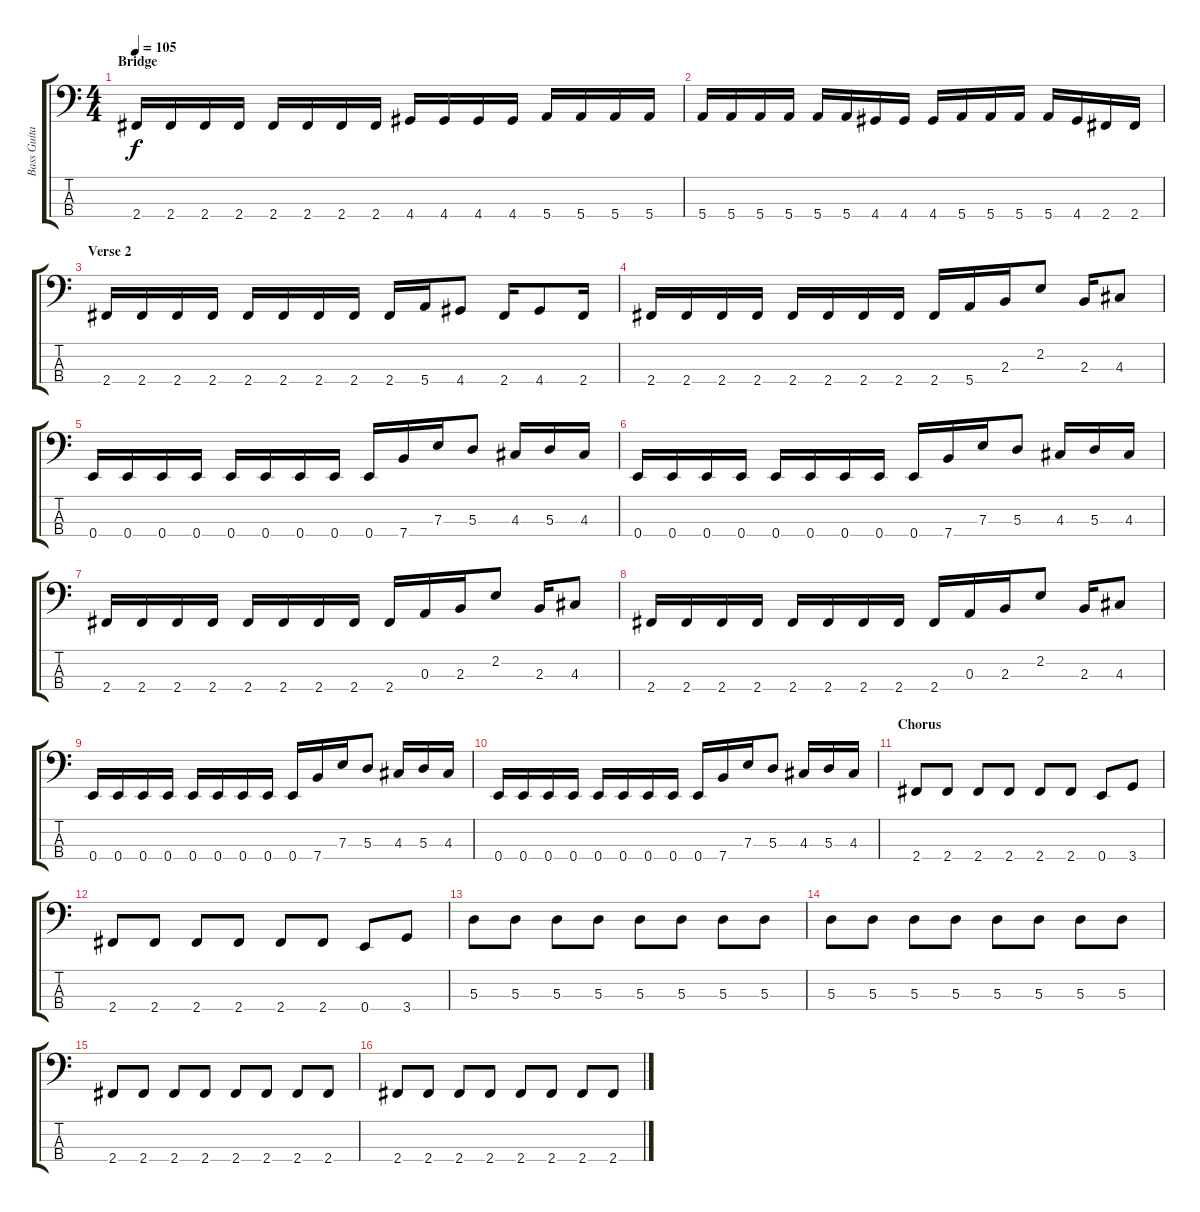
\track ("Bass Guitar" "Bass Guita") {instrument electricbassfinger}
\staff {score tabs}
\tuning (G2 D2 A1 E1) {hide}
\ts (4 4)
\section ("" "Bridge")
\tempo 105
\clef f4
\ks c
2.4.16{dy f} 2.4.16 2.4.16 2.4.16 2.4.16 2.4.16 2.4.16 2.4.16 4.4.16 4.4.16 4.4.16 4.4.16 5.4.16 5.4.16 5.4.16 5.4.16 |
5.4.16 5.4.16 5.4.16 5.4.16 5.4.16 5.4.16 4.4.16 4.4.16 4.4.16 5.4.16 5.4.16 5.4.16 5.4.16 4.4.16 2.4.16 2.4.16 |
\section ("" "Verse 2")
2.4.16 2.4.16 2.4.16 2.4.16 2.4.16 2.4.16 2.4.16 2.4.16 2.4.16 5.4.16 4.4.8 2.4.16 4.4.8 2.4.16 |
2.4.16 2.4.16 2.4.16 2.4.16 2.4.16 2.4.16 2.4.16 2.4.16 2.4.16 5.4.16 2.3.16 2.2.8 2.3.16 4.3.8 |
0.4.16 0.4.16 0.4.16 0.4.16 0.4.16 0.4.16 0.4.16 0.4.16 0.4.16 7.4.16 7.3.16 5.3.8 4.3.16 5.3.16 4.3.16 |
0.4.16 0.4.16 0.4.16 0.4.16 0.4.16 0.4.16 0.4.16 0.4.16 0.4.16 7.4.16 7.3.16 5.3.8 4.3.16 5.3.16 4.3.16 |
2.4.16 2.4.16 2.4.16 2.4.16 2.4.16 2.4.16 2.4.16 2.4.16 2.4.16 0.3.16 2.3.16 2.2.8 2.3.16 4.3.8 |
2.4.16 2.4.16 2.4.16 2.4.16 2.4.16 2.4.16 2.4.16 2.4.16 2.4.16 0.3.16 2.3.16 2.2.8 2.3.16 4.3.8 |
0.4.16 0.4.16 0.4.16 0.4.16 0.4.16 0.4.16 0.4.16 0.4.16 0.4.16 7.4.16 7.3.16 5.3.8 4.3.16 5.3.16 4.3.16 |
0.4.16 0.4.16 0.4.16 0.4.16 0.4.16 0.4.16 0.4.16 0.4.16 0.4.16 7.4.16 7.3.16 5.3.8 4.3.16 5.3.16 4.3.16 |
\section ("" "Chorus")
2.4.8 2.4.8 2.4.8 2.4.8 2.4.8 2.4.8 0.4.8 3.4.8 |
2.4.8 2.4.8 2.4.8 2.4.8 2.4.8 2.4.8 0.4.8 3.4.8 |
5.3.8 5.3.8 5.3.8 5.3.8 5.3.8 5.3.8 5.3.8 5.3.8 |
5.3.8 5.3.8 5.3.8 5.3.8 5.3.8 5.3.8 5.3.8 5.3.8 |
2.4.8 2.4.8 2.4.8 2.4.8 2.4.8 2.4.8 2.4.8 2.4.8 |
2.4.8 2.4.8 2.4.8 2.4.8 2.4.8 2.4.8 2.4.8 2.4.8
